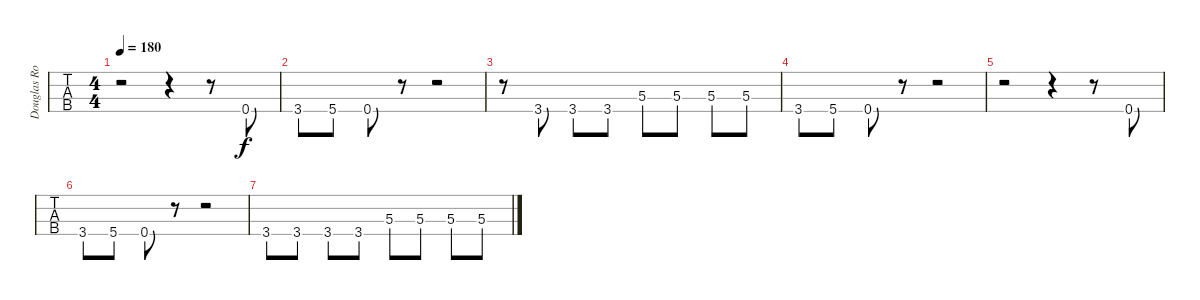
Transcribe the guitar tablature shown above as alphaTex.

\track ("Douglas Robb (Bass)" "Douglas Ro") {instrument electricbassfinger}
\staff {tabs}
\tuning (G2 D2 A1 E1) {hide}
\ts (4 4)
\tempo 180
\clef f4
\ks c
r.2{dy f} r.4 r.8 0.4.8 |
3.4.8 5.4.8 0.4.8 r.8 r.2 |
r.8 3.4.8 3.4.8 3.4.8 5.3.8 5.3.8 5.3.8 5.3.8 |
3.4.8 5.4.8 0.4.8 r.8 r.2 |
r.2 r.4 r.8 0.4.8 |
3.4.8 5.4.8 0.4.8 r.8 r.2 |
3.4.8 3.4.8 3.4.8 3.4.8 5.3.8 5.3.8 5.3.8 5.3.8
